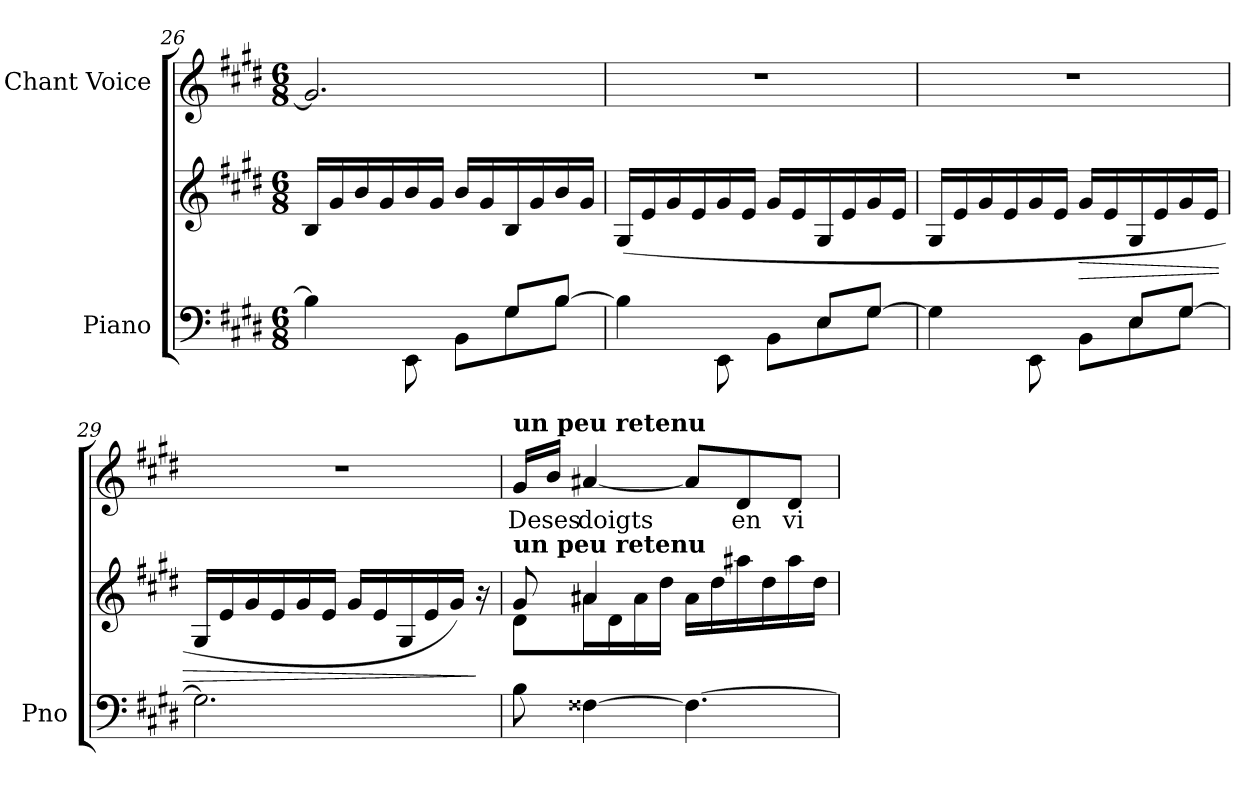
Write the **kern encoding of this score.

**kern	**kern	**dynam	**kern	**text
*part2	*part2	*part2	*part1	*part1
*staff3	*staff2	*staff2/3	*staff1	*staff1
*I"Piano	*	*	*I"Chant Voice	*
*I'Pno	*	*	*	*
*clefF4	*clefG2	*	*clefG2	*
*k[f#c#g#d#]	*k[f#c#g#d#]	*	*k[f#c#g#d#]	*
*M6/8	*M6/8	*	*M6/8	*
=26	=26	=26	=26	=26
*^	*	*	*	*
4B\]	2ryy	16B/LL	.	2.g#/]	.
.	.	16g#/	.	.	.
.	.	16b/	.	.	.
.	.	16g#/	.	.	.
8EE\	.	16b/	.	.	.
.	.	16g#/JJ	.	.	.
8BB\L	.	16b/LL	.	.	.
.	.	16g#/	.	.	.
8G#\	8G#/L	16B/	.	.	.
.	.	16g#/	.	.	.
[>8B\J	8B/J	16b/	.	.	.
.	.	16g#/JJ	.	.	.
=27	=27	=27	=27	=27	=27
4B\]	2ryy	(16G#/LL	.	2.r	.
.	.	16e/	.	.	.
.	.	16g#/	.	.	.
.	.	16e/	.	.	.
8EE\	.	16g#/	.	.	.
.	.	16e/JJ	.	.	.
8BB\L	.	16g#/LL	.	.	.
.	.	16e/	.	.	.
8E\	8E/L	16G#/	.	.	.
.	.	16e/	.	.	.
[>8G#\J	8G#/J	16g#/	.	.	.
.	.	16e/JJ	.	.	.
=28	=28	=28	=28	=28	=28
4G#\]	2ryy	16G#/LL	.	2.r	.
.	.	16e/	.	.	.
.	.	16g#/	.	.	.
.	.	16e/	.	.	.
8EE\	.	16g#/	.	.	.
.	.	16e/JJ	.	.	.
!	!	!	!LO:HP:b	!	!
8BB\L	.	16g#/LL	>	.	.
.	.	16e/	.	.	.
8E\	8E/L	16G#/	.	.	.
.	.	16e/	.	.	.
[>8G#\J	8G#/J	16g#/	.	.	.
.	.	16e/JJ	.	.	.
*v	*v	*	*	*	*
=29	=29	=29	=29	=29
2.G#\]	16G#/LL	.	2.r	.
.	16e/	.	.	.
.	16g#/	.	.	.
.	16e/	.	.	.
.	16g#/	.	.	.
.	16e/JJ	.	.	.
.	16g#/LL	.	.	.
.	16e/	.	.	.
.	16G#/	.	.	.
.	16e/	.	.	.
.	16g#/JJ)	.	.	.
.	16r	]	.	.
=30	=30	=30	=30	=30
*	*^	*	*	*
!	!	!	!	!LO:TX:a:B:t=un peu retenu	!
!	!LO:TX:a:B:t=un peu retenu	!	!	!	!
8B\	8g#/	8d#\L	.	16g#/LL	De
.	.	.	.	16b/JJ	ses
[4F##X\	4a#X/	16a#\L	.	[4a#X/	doigts
.	.	16d#\	.	.	.
.	.	16a#\	.	.	.
.	.	16dd#\JJ	.	.	.
4.F##\_	8ryy	16a#\LL	.	8a#/L]	.
.	.	16dd#\	.	.	.
.	4ryy	16aa#X\	.	8d#/	en
.	.	16dd#\	.	.	.
.	.	16aa#\	.	8d#/J	vi-
.	.	16dd#\JJ	.	.	.
*	*v	*v	*	*	*
=	=	=	=	=
*-	*-	*-	*-	*-
